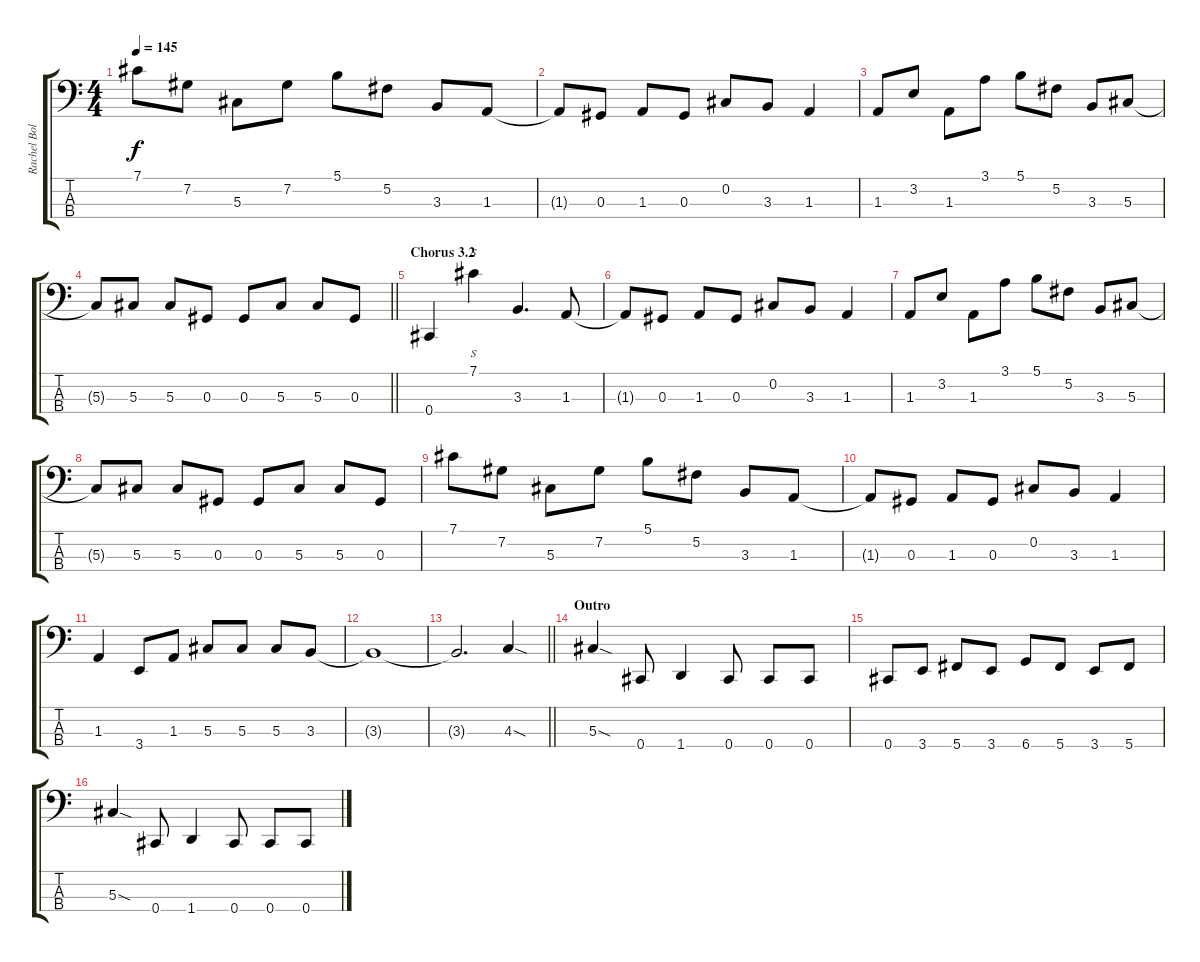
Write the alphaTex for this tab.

\track ("Rachel Bolan" "Rachel Bol") {instrument electricbasspick}
\staff {score tabs}
\tuning (Gb2 Db2 Ab1 Db1) {hide}
\ts (4 4)
\tempo 145
\clef f4
\ks c
7.1.8{dy f} 7.2.8 5.3.8 7.2.8 5.1.8 5.2.8 3.3.8 1.3.8 |
1.3{t}.8 0.3.8 1.3.8 0.3.8 0.2.8 3.3.8 1.3.4 |
1.3.8 3.2.8 1.3.8 3.1.8 5.1.8 5.2.8 3.3.8 5.3.8 |
\barLineRight lightlight
5.3{t}.8 5.3.8 5.3.8 0.3.8 0.3.8 5.3.8 5.3.8 0.3.8 |
\section ("" "Chorus 3.2")
0.4.4 7.1.4{s instrument slapbass1} 3.3.4{d instrument electricbasspick} 1.3.8 |
1.3{t}.8 0.3.8 1.3.8 0.3.8 0.2.8 3.3.8 1.3.4 |
1.3.8 3.2.8 1.3.8 3.1.8 5.1.8 5.2.8 3.3.8 5.3.8 |
5.3{t}.8 5.3.8 5.3.8 0.3.8 0.3.8 5.3.8 5.3.8 0.3.8 |
7.1.8 7.2.8 5.3.8 7.2.8 5.1.8 5.2.8 3.3.8 1.3.8 |
1.3{t}.8 0.3.8 1.3.8 0.3.8 0.2.8 3.3.8 1.3.4 |
1.3.4 3.4.8 1.3.8 5.3.8 5.3.8 5.3.8 3.3.8 |
3.3{t}.1 |
\barLineRight lightlight
3.3{t}.2{d} 4.3{sod}.4 |
\section ("" "Outro")
5.3{sod}.4 0.4.8 1.4.4 0.4.8 0.4.8 0.4.8 |
0.4.8 3.4.8 5.4.8 3.4.8 6.4.8 5.4.8 3.4.8 5.4.8 |
5.3{sod}.4 0.4.8 1.4.4 0.4.8 0.4.8 0.4.8
